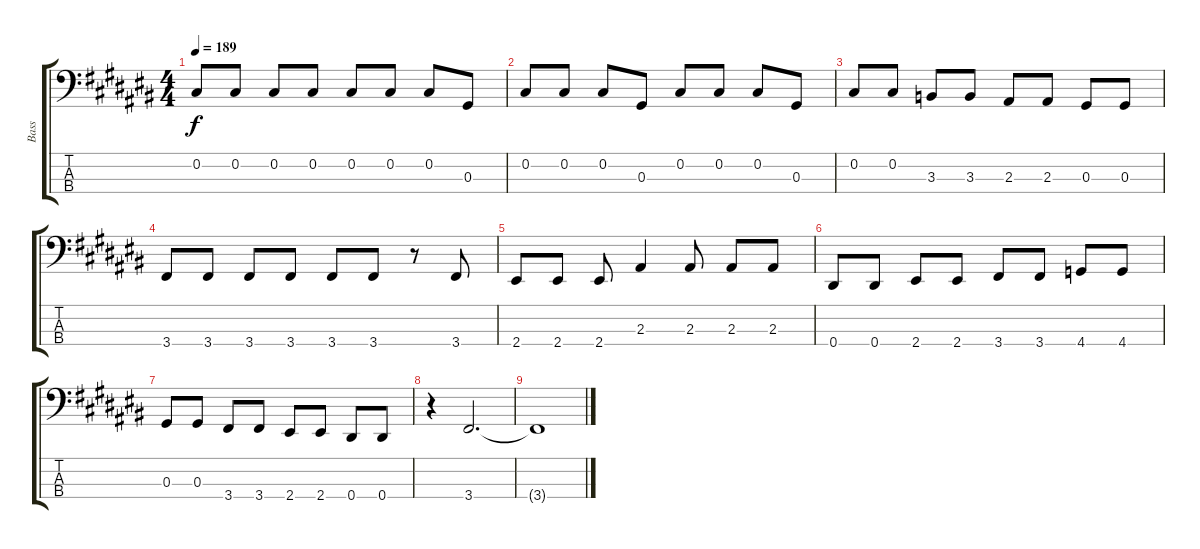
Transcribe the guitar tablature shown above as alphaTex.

\track ("Bass" "Bass") {instrument electricbasspick}
\staff {score tabs}
\tuning (Gb2 Db2 Ab1 Eb1) {hide}
\ts (4 4)
\tempo 189
\clef f4
\ks a#minor
0.2.8{dy f} 0.2.8 0.2.8 0.2.8 0.2.8 0.2.8 0.2.8 0.3.8 |
\ks c#
0.2.8 0.2.8 0.2.8 0.3.8 0.2.8 0.2.8 0.2.8 0.3.8 |
\ks a#minor
0.2.8 0.2.8 3.3.8 3.3.8 2.3.8 2.3.8 0.3.8 0.3.8 |
\ks c#
3.4.8 3.4.8 3.4.8 3.4.8 3.4.8 3.4.8 r.8 3.4.8 |
\ks a#minor
2.4.8 2.4.8 2.4.8 2.3.4 2.3.8 2.3.8 2.3.8 |
0.4.8 0.4.8 2.4.8 2.4.8 3.4.8 3.4.8 4.4.8 4.4.8 |
0.3.8 0.3.8 3.4.8 3.4.8 2.4.8 2.4.8 0.4.8 0.4.8 |
r.4 3.4.2{d} |
\ks c#
3.4{t}.1
